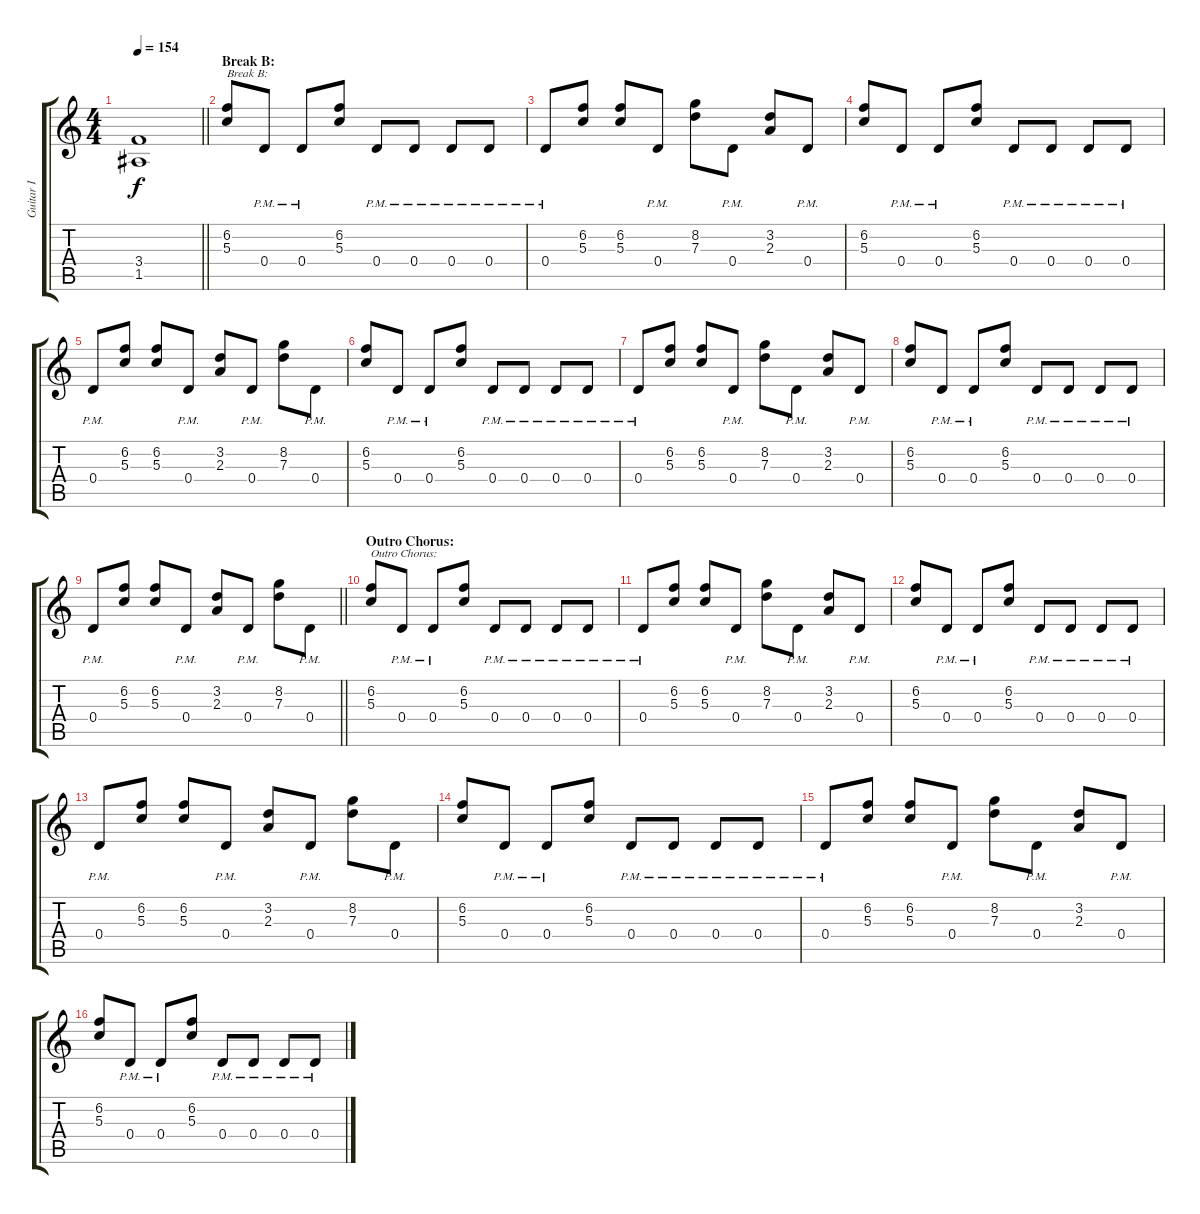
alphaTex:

\track ("Guitar I" "Guitar I") {instrument distortionguitar}
\staff {score tabs}
\tuning (E4 B3 G3 D3 A2 E2) {hide}
\ts (4 4)
\tempo 154
\clef g2
\barLineRight lightlight
\ks c
(3.4{t} 1.5{t}).1{dy f} |
\section ("" "Break B:")
(6.2 5.3).8{txt "Break B:"} 0.4{pm}.8 0.4{pm}.8 (6.2 5.3).8 0.4{pm}.8 0.4{pm}.8 0.4{pm}.8 0.4{pm}.8 |
0.4{pm}.8 (6.2 5.3).8 (6.2 5.3).8 0.4{pm}.8 (8.2 7.3).8 0.4{pm}.8 (3.2 2.3).8 0.4{pm}.8 |
(6.2 5.3).8 0.4{pm}.8 0.4{pm}.8 (6.2 5.3).8 0.4{pm}.8 0.4{pm}.8 0.4{pm}.8 0.4{pm}.8 |
0.4{pm}.8 (6.2 5.3).8 (6.2 5.3).8 0.4{pm}.8 (3.2 2.3).8 0.4{pm}.8 (8.2 7.3).8 0.4{pm}.8 |
(6.2 5.3).8 0.4{pm}.8 0.4{pm}.8 (6.2 5.3).8 0.4{pm}.8 0.4{pm}.8 0.4{pm}.8 0.4{pm}.8 |
0.4{pm}.8 (6.2 5.3).8 (6.2 5.3).8 0.4{pm}.8 (8.2 7.3).8 0.4{pm}.8 (3.2 2.3).8 0.4{pm}.8 |
(6.2 5.3).8 0.4{pm}.8 0.4{pm}.8 (6.2 5.3).8 0.4{pm}.8 0.4{pm}.8 0.4{pm}.8 0.4{pm}.8 |
\barLineRight lightlight
0.4{pm}.8 (6.2 5.3).8 (6.2 5.3).8 0.4{pm}.8 (3.2 2.3).8 0.4{pm}.8 (8.2 7.3).8 0.4{pm}.8 |
\section ("" "Outro Chorus:")
(6.2 5.3).8{txt "Outro Chorus:"} 0.4{pm}.8 0.4{pm}.8 (6.2 5.3).8 0.4{pm}.8 0.4{pm}.8 0.4{pm}.8 0.4{pm}.8 |
0.4{pm}.8 (6.2 5.3).8 (6.2 5.3).8 0.4{pm}.8 (8.2 7.3).8 0.4{pm}.8 (3.2 2.3).8 0.4{pm}.8 |
(6.2 5.3).8 0.4{pm}.8 0.4{pm}.8 (6.2 5.3).8 0.4{pm}.8 0.4{pm}.8 0.4{pm}.8 0.4{pm}.8 |
0.4{pm}.8 (6.2 5.3).8 (6.2 5.3).8 0.4{pm}.8 (3.2 2.3).8 0.4{pm}.8 (8.2 7.3).8 0.4{pm}.8 |
(6.2 5.3).8 0.4{pm}.8 0.4{pm}.8 (6.2 5.3).8 0.4{pm}.8 0.4{pm}.8 0.4{pm}.8 0.4{pm}.8 |
0.4{pm}.8 (6.2 5.3).8 (6.2 5.3).8 0.4{pm}.8 (8.2 7.3).8 0.4{pm}.8 (3.2 2.3).8 0.4{pm}.8 |
(6.2 5.3).8 0.4{pm}.8 0.4{pm}.8 (6.2 5.3).8 0.4{pm}.8 0.4{pm}.8 0.4{pm}.8 0.4{pm}.8
